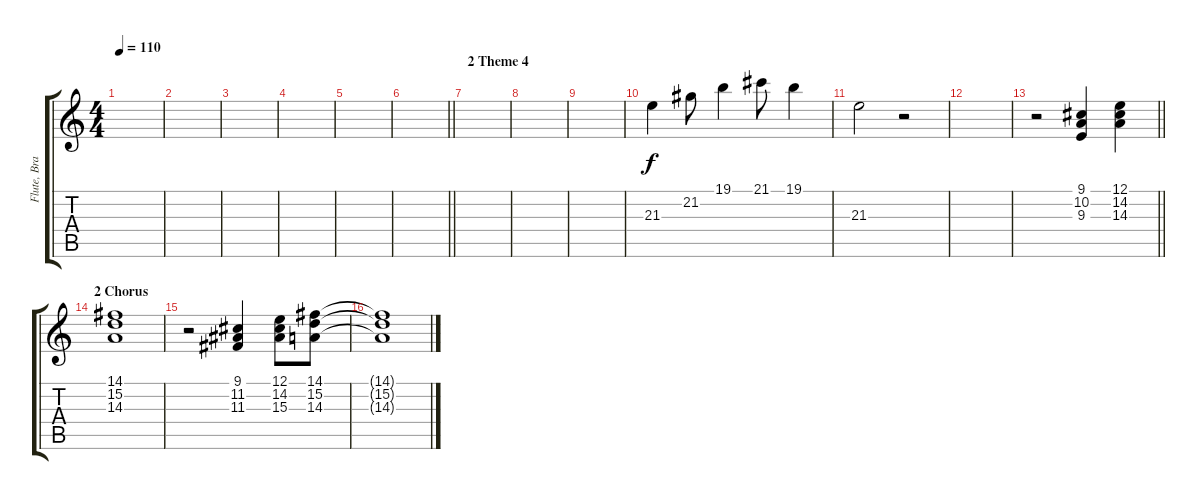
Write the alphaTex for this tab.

\track ("Flute, Brass" "Flute, Bra") {instrument flute}
\staff {score tabs}
\tuning (E4 B3 G3 D3 A2 E2) {hide}
\ts (4 4)
\tempo 110
\clef g2
\ks c
|
|
|
|
|
\barLineRight lightlight
|
\section ("" "2 Theme 4")
|
|
|
21.3.4{instrument flute} 21.2.8 19.1.4 21.1.8 19.1.4 |
21.3.2 r.2 |
|
\barLineRight lightlight
r.2{instrument brasssection} (9.1 10.2 9.3).4 (12.1 14.2 14.3).4 |
\section ("" "2 Chorus")
(14.1 15.2 14.3).1 |
r.2 (9.1 11.2 11.3).4 (12.1 14.2 15.3).8 (14.1 15.2 14.3).8 |
(14.1{t} 15.2{t} 14.3{t}).1
